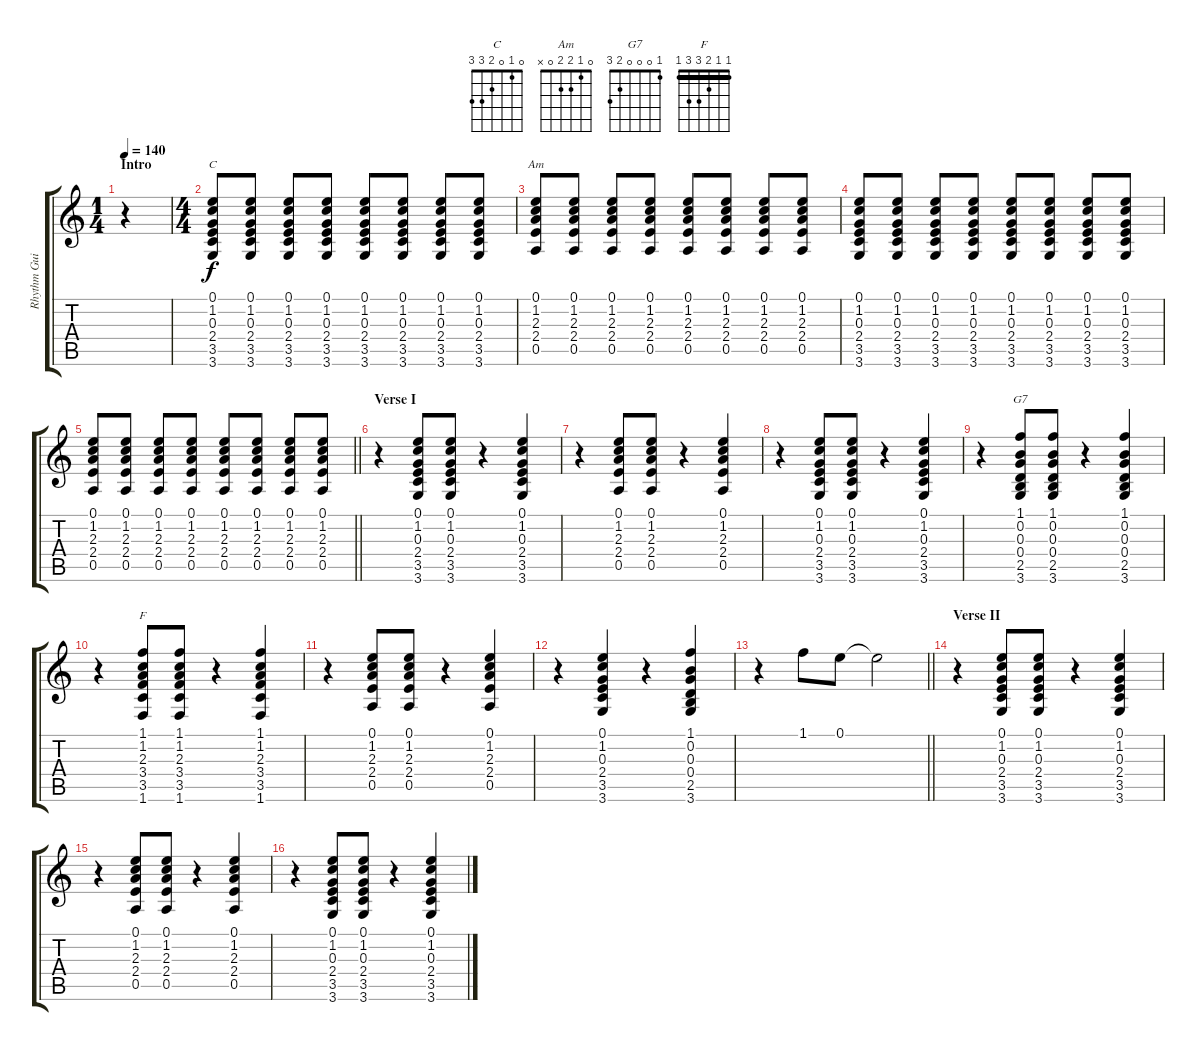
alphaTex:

\track ("Rhythm Guitar" "Rhythm Gui") {instrument electricguitarclean}
\staff {score tabs}
\tuning (E4 B3 G3 D3 A2 E2) {hide}
\chord ("C" 0 1 0 2 3 3)
\chord ("Am" 0 1 2 2 0 x)
\chord ("G7" 1 0 0 0 2 3)
\chord ("F" 1 1 2 3 3 1) {barre 1}
\ts (1 4)
\section ("" "Intro")
\tempo 140
\clef g2
\ks c
r.4{dy f instrument electricguitarclean} |
\ts (4 4)
(0.1 1.2 0.3 2.4 3.5 3.6).8{ch "C"} (0.1 1.2 0.3 2.4 3.5 3.6).8 (0.1 1.2 0.3 2.4 3.5 3.6).8 (0.1 1.2 0.3 2.4 3.5 3.6).8 (0.1 1.2 0.3 2.4 3.5 3.6).8 (0.1 1.2 0.3 2.4 3.5 3.6).8 (0.1 1.2 0.3 2.4 3.5 3.6).8 (0.1 1.2 0.3 2.4 3.5 3.6).8 |
(0.1 1.2 2.3 2.4 0.5).8{ch "Am"} (0.1 1.2 2.3 2.4 0.5).8 (0.1 1.2 2.3 2.4 0.5).8 (0.1 1.2 2.3 2.4 0.5).8 (0.1 1.2 2.3 2.4 0.5).8 (0.1 1.2 2.3 2.4 0.5).8 (0.1 1.2 2.3 2.4 0.5).8 (0.1 1.2 2.3 2.4 0.5).8 |
(0.1 1.2 0.3 2.4 3.5 3.6).8 (0.1 1.2 0.3 2.4 3.5 3.6).8 (0.1 1.2 0.3 2.4 3.5 3.6).8 (0.1 1.2 0.3 2.4 3.5 3.6).8 (0.1 1.2 0.3 2.4 3.5 3.6).8 (0.1 1.2 0.3 2.4 3.5 3.6).8 (0.1 1.2 0.3 2.4 3.5 3.6).8 (0.1 1.2 0.3 2.4 3.5 3.6).8 |
\barLineRight lightlight
(0.1 1.2 2.3 2.4 0.5).8 (0.1 1.2 2.3 2.4 0.5).8 (0.1 1.2 2.3 2.4 0.5).8 (0.1 1.2 2.3 2.4 0.5).8 (0.1 1.2 2.3 2.4 0.5).8 (0.1 1.2 2.3 2.4 0.5).8 (0.1 1.2 2.3 2.4 0.5).8 (0.1 1.2 2.3 2.4 0.5).8 |
\section ("" "Verse I")
r.4 (0.1 1.2 0.3 2.4 3.5 3.6).8 (0.1 1.2 0.3 2.4 3.5 3.6).8 r.4 (0.1 1.2 0.3 2.4 3.5 3.6).4 |
r.4 (0.1 1.2 2.3 2.4 0.5).8 (0.1 1.2 2.3 2.4 0.5).8 r.4 (0.1 1.2 2.3 2.4 0.5).4 |
r.4 (0.1 1.2 0.3 2.4 3.5 3.6).8 (0.1 1.2 0.3 2.4 3.5 3.6).8 r.4 (0.1 1.2 0.3 2.4 3.5 3.6).4 |
r.4 (1.1 0.2 0.3 0.4 2.5 3.6).8{ch "G7"} (1.1 0.2 0.3 0.4 2.5 3.6).8 r.4 (1.1 0.2 0.3 0.4 2.5 3.6).4 |
r.4 (1.1 1.2 2.3 3.4 3.5 1.6).8{ch "F"} (1.1 1.2 2.3 3.4 3.5 1.6).8 r.4 (1.1 1.2 2.3 3.4 3.5 1.6).4 |
r.4 (0.1 1.2 2.3 2.4 0.5).8 (0.1 1.2 2.3 2.4 0.5).8 r.4 (0.1 1.2 2.3 2.4 0.5).4 |
r.4 (0.1 1.2 0.3 2.4 3.5 3.6).4 r.4 (1.1 0.2 0.3 0.4 2.5 3.6).4 |
\barLineRight lightlight
r.4 1.1.8 0.1.8 0.1{t}.2 |
\section ("" "Verse II")
r.4 (0.1 1.2 0.3 2.4 3.5 3.6).8 (0.1 1.2 0.3 2.4 3.5 3.6).8 r.4 (0.1 1.2 0.3 2.4 3.5 3.6).4 |
r.4 (0.1 1.2 2.3 2.4 0.5).8 (0.1 1.2 2.3 2.4 0.5).8 r.4 (0.1 1.2 2.3 2.4 0.5).4 |
r.4 (0.1 1.2 0.3 2.4 3.5 3.6).8 (0.1 1.2 0.3 2.4 3.5 3.6).8 r.4 (0.1 1.2 0.3 2.4 3.5 3.6).4
